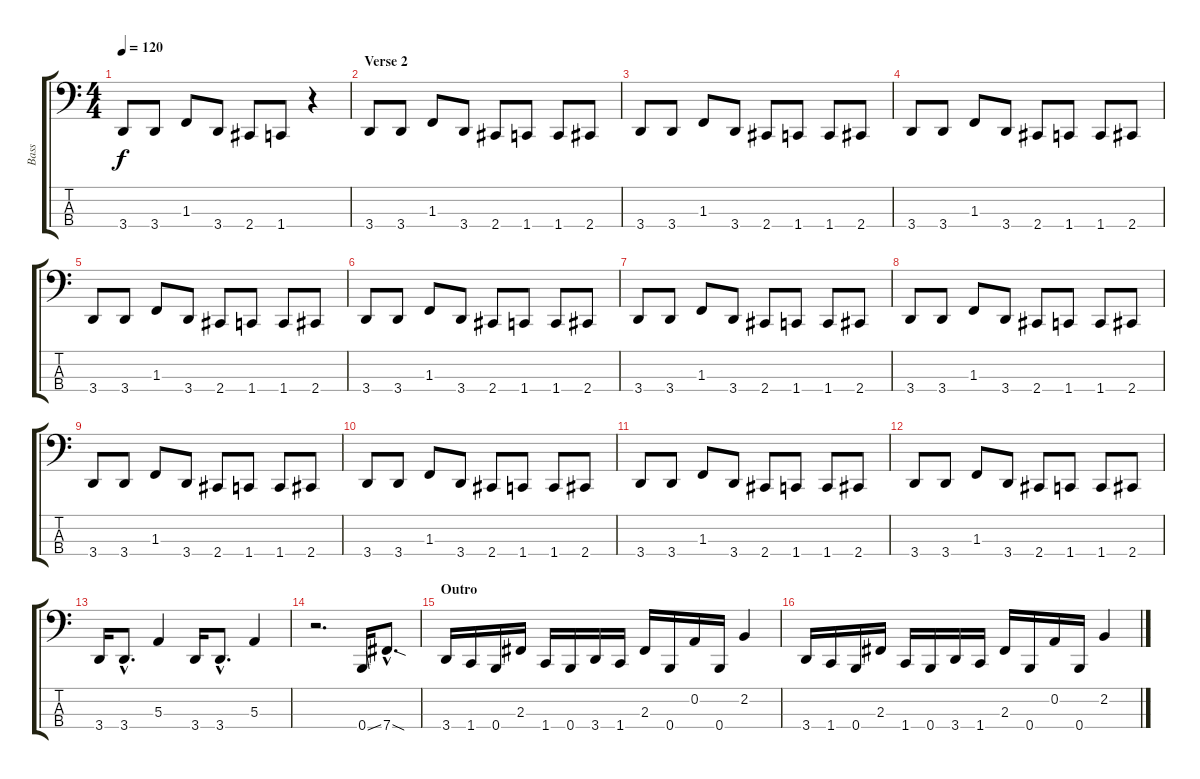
\track ("Bass" "Bass") {instrument synthbass1}
\staff {score tabs}
\tuning (D2 A1 E1 B0) {hide}
\ts (4 4)
\tempo 120
\clef f4
\ks c
3.4.8{dy f} 3.4.8 1.3.8 3.4.8 2.4.8 1.4.8 r.4 |
\section ("" "Verse 2")
3.4.8 3.4.8 1.3.8 3.4.8 2.4.8 1.4.8 1.4.8 2.4.8 |
3.4.8 3.4.8 1.3.8 3.4.8 2.4.8 1.4.8 1.4.8 2.4.8 |
3.4.8 3.4.8 1.3.8 3.4.8 2.4.8 1.4.8 1.4.8 2.4.8 |
3.4.8 3.4.8 1.3.8 3.4.8 2.4.8 1.4.8 1.4.8 2.4.8 |
3.4.8 3.4.8 1.3.8 3.4.8 2.4.8 1.4.8 1.4.8 2.4.8 |
3.4.8 3.4.8 1.3.8 3.4.8 2.4.8 1.4.8 1.4.8 2.4.8 |
3.4.8 3.4.8 1.3.8 3.4.8 2.4.8 1.4.8 1.4.8 2.4.8 |
3.4.8 3.4.8 1.3.8 3.4.8 2.4.8 1.4.8 1.4.8 2.4.8 |
3.4.8 3.4.8 1.3.8 3.4.8 2.4.8 1.4.8 1.4.8 2.4.8 |
3.4.8 3.4.8 1.3.8 3.4.8 2.4.8 1.4.8 1.4.8 2.4.8 |
3.4.8 3.4.8 1.3.8 3.4.8 2.4.8 1.4.8 1.4.8 2.4.8 |
3.4.16 3.4{hac}.8{d} 5.3.4 3.4.16 3.4{hac}.8{d} 5.3.4 |
r.2{d} 0.4{ss}.16 7.4{sod hac}.8{d} |
\section ("" "Outro")
3.4.16 1.4.16 0.4.16 2.3.16 1.4.16 0.4.16 3.4.16 1.4.16 2.3.16 0.4.16 0.2.16 0.4.16 2.2.4 |
3.4.16 1.4.16 0.4.16 2.3.16 1.4.16 0.4.16 3.4.16 1.4.16 2.3.16 0.4.16 0.2.16 0.4.16 2.2.4
